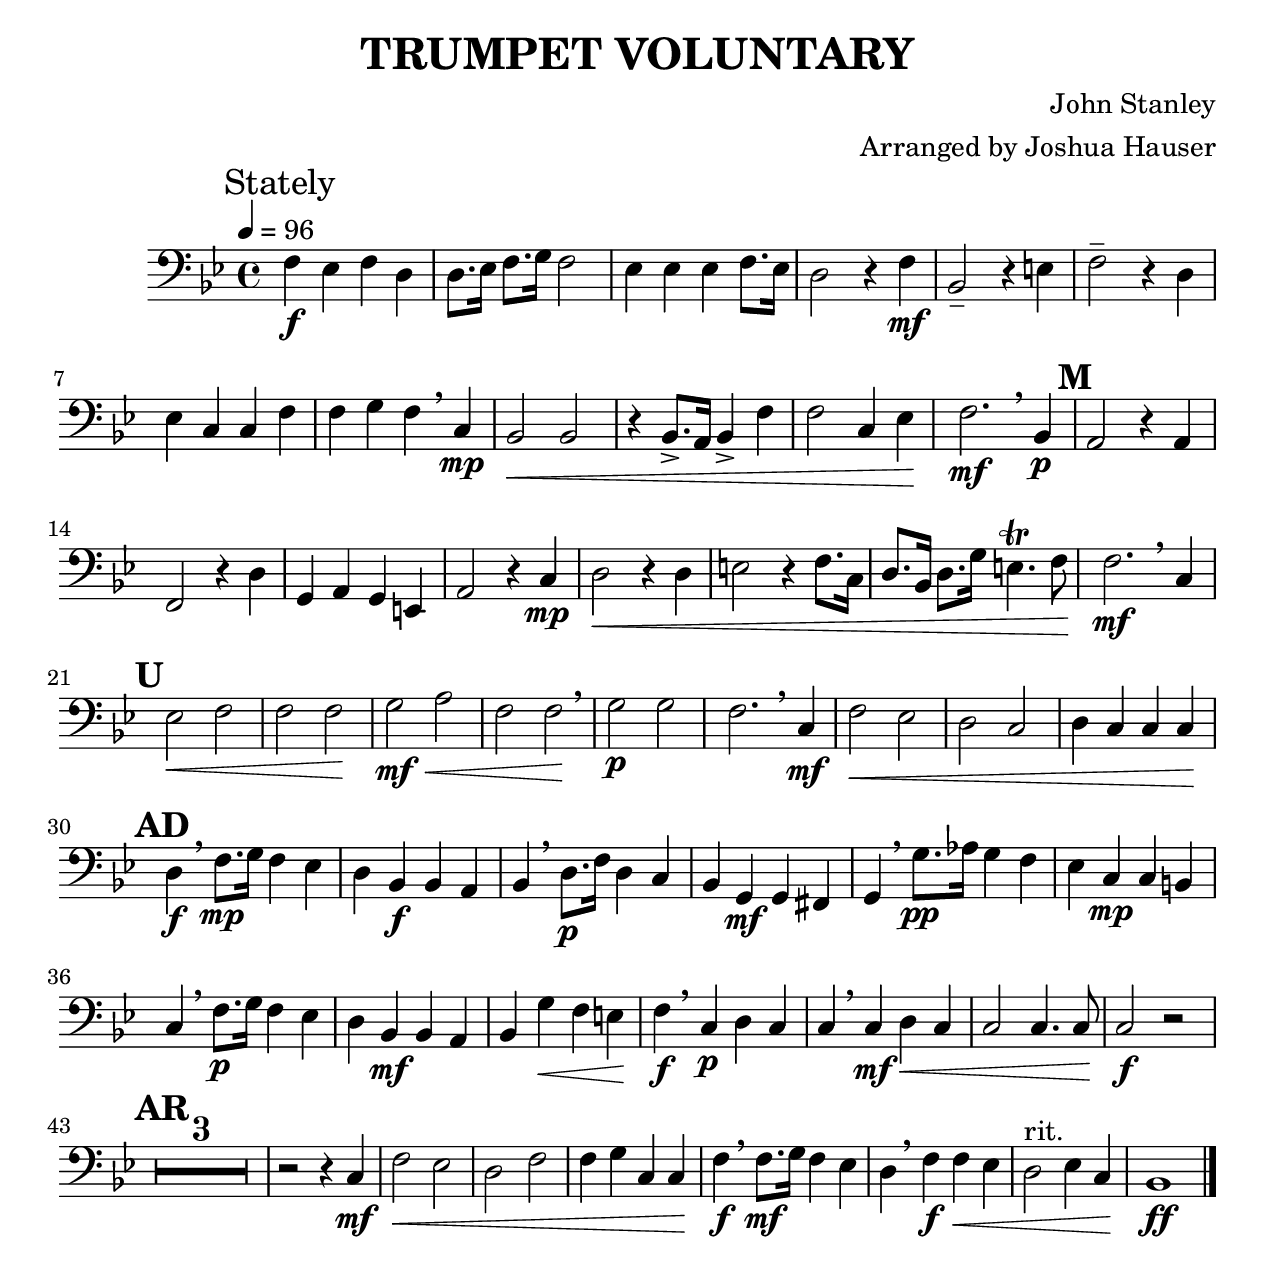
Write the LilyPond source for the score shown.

%{
    Comments
%}
\version "2.16.0"
\include "english.ly"

#(set-default-paper-size "letter" )
#(set-global-staff-size 24)

\paper {
    #(set-paper-size "letter")
    ragged-last-bottom = ##t
}



prefix = {
  \time 4/4
  \tempo 4 = 96
  \set Score.markFormatter = #format-mark-circle-numbers
  \mark \markup { Stately }
%%  \override Score.BarNumber #'break-visibility = #all-visible
  \override Score.BarNumber #'self-alignment-X = #0
  \override Score.BarNumber #'self-alignment-Y = #1
  \set Score.skipBars = ##t
  \override MultiMeasureRest #'expand-limit = #1
}

subMp = \markup { sub \dynamic mp }
ten = \markup { \italic ten }


%
% Define the parts.
%

dashPlus = "trill"

music = \relative c'' {
  \prefix
  \clef bass
  \key f \major

  % Line 1
  c4\f bf c a |
  a8. bf16 c8. d16 c2 |
  bf4 bf bf c8. bf16 |
  a2 r4 c4\mf |
  f,2-- r4 b4 | 
  c2-- r4 a |

  % Line 2
  bf g g c |
  c d c \breathe g\mp |
  f2\< f2 |
  r4 f8.-> e16 f4-> c' |
  c2 g4 bf4\! |
  c2.\!\mf \breathe f,4\p |
  \mark #12
  e2 r4 e4 |

  % Line 3
  c2 r4 a'4 |
  d,4 e d b |
  e2 r4 g4\mp |
  a2\< r4 a4 |
  b2 r4 c8. g16 |
  a8. f16 a8. d16 b4.-+ c8\! |

  % Line 4
  c2.\mf \breathe g4 |
  \mark #20
  bf2\< c2 |
  c2 c2\! |
  d2\mf\< e2 |
  c2 c2\! \breathe |
  d2\p d2 |
  c2. \breathe g4\mf |

  % Line 5
  c2\< bf2 |
  a2 g2 |
  a4 g g g\! |
  \mark 29
  a4\f \breathe c8.\mp d16 c4 bf4 |
  a4 f\f f e |
  f \breathe a8.\p c16 a4 g4 |

  % Line 6
  f4 d\mf d cs |
  d4 \breathe d'8.\pp ef16 d4 c4 |
  bf4 g\mp g fs |
  g4 \breathe c8.\p d16 c4 bf |
  a4 f\mf f e |
  f4 d'\< c b\! |

  % Line 7
  c4\f \breathe g\p a g |
  g4 \breathe g\mf a\< g |
  g2 g4. g8\! |
  g2\f r2 |
  \mark #42
  R1*3
  r2 r4 g4\mf |
  c2\< bf2 |
  a2 c2 |
  c4 d g, g\! |
  c4\f \breathe c8.\mf d16 c4 bf4 |
  a4 \breathe c\f c\< bf |
  a2^"rit." bf4 g4\! |
  f1\ff \bar "|."
}





\header {
    title = "TRUMPET VOLUNTARY"
    composer = "John Stanley"
    arranger = "Arranged by Joshua Hauser"
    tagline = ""
}


%
% Define the things that print.
%

\score {
  \new Staff \transpose f bf,, \music 
  \midi { 
    \context { 
      \Score tempoWholesPerMinute = #(ly:make-moment 160 8) 
    }
  }
  \layout { }
}

